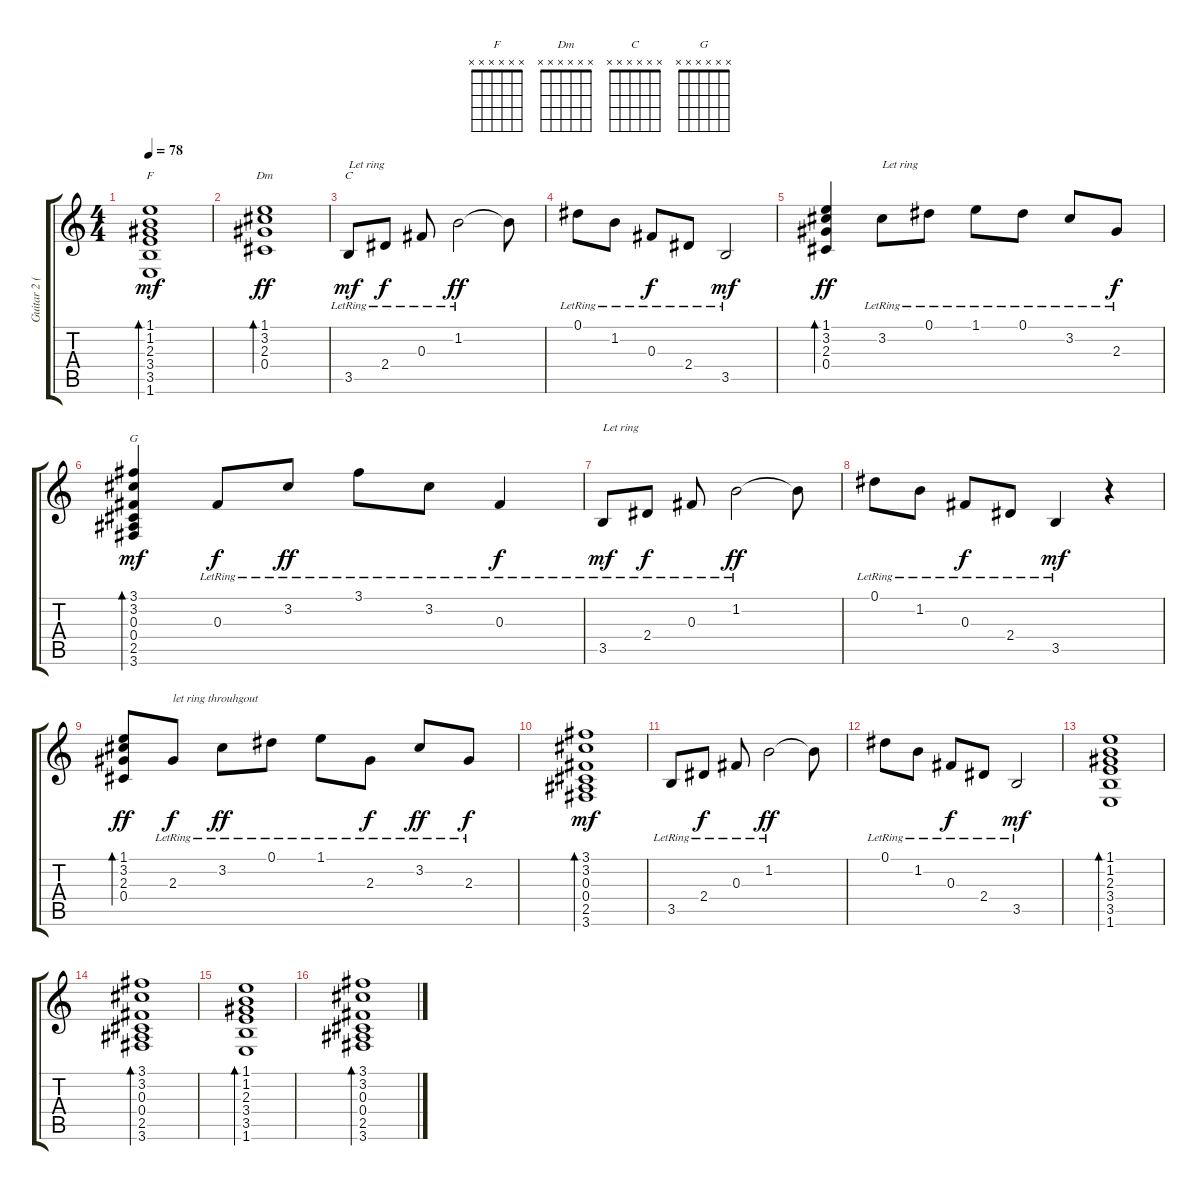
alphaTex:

\track ("Guitar 2 (Slash)" "Guitar 2 (") {instrument electricguitarjazz}
\staff {score tabs}
\tuning (Eb4 Bb3 Gb3 Db3 Ab2 Eb2) {hide}
\chord ("F" x x x x x x)
\chord ("Dm" x x x x x x)
\chord ("C" x x x x x x)
\chord ("G" x x x x x x)
\ts (4 4)
\tempo 78
\clef g2
\ks c
(1.1 1.2 2.3 3.4 3.5 1.6).1{bd 60 ch "F" dy mf} |
(1.1 3.2 2.3 0.4).1{bd 60 ch "Dm" dy ff} |
3.5{lr}.8{ch "C" txt "Let ring" dy mf} 2.4{lr}.8{dy f} 0.3{lr}.8 1.2{lr}.2{dy ff} 1.2{t}.8 |
0.1{lr}.8 1.2{lr}.8 0.3{lr}.8{dy f} 2.4{lr}.8 3.5{lr}.2{dy mf} |
(1.1 3.2 2.3 0.4).4{bd 60 dy ff} 3.2{lr}.8{txt "Let ring"} 0.1{lr}.8 1.1{lr}.8 0.1{lr}.8 3.2{lr}.8 2.3{lr}.8{dy f} |
(3.1 3.2 0.3 0.4 2.5 3.6).4{bd 60 ch "G" dy mf} 0.3{lr}.8{dy f} 3.2{lr}.8{dy ff} 3.1{lr}.8 3.2{lr}.8 0.3{lr}.4{dy f} |
3.5{lr}.8{txt "Let ring" dy mf} 2.4{lr}.8{dy f} 0.3{lr}.8 1.2{lr}.2{dy ff} 1.2{t}.8 |
0.1{lr}.8 1.2{lr}.8 0.3{lr}.8{dy f} 2.4{lr}.8 3.5{lr}.4{dy mf} r.4 |
(1.1 3.2 2.3 0.4).8{bd 60 dy ff} 2.3{lr}.8{txt "let ring throuhgout" dy f} 3.2{lr}.8{dy ff} 0.1{lr}.8 1.1{lr}.8 2.3{lr}.8{dy f} 3.2{lr}.8{dy ff} 2.3{lr}.8{dy f} |
(3.1 3.2 0.3 0.4 2.5 3.6).1{bd 60 dy mf} |
3.5{lr}.8 2.4{lr}.8{dy f} 0.3{lr}.8 1.2{lr}.2{dy ff} 1.2{t}.8 |
0.1{lr}.8 1.2{lr}.8 0.3{lr}.8{dy f} 2.4{lr}.8 3.5{lr}.2{dy mf} |
(1.1 1.2 2.3 3.4 3.5 1.6).1{bd 60} |
(3.1 3.2 0.3 0.4 2.5 3.6).1{bd 60} |
(1.1 1.2 2.3 3.4 3.5 1.6).1{bd 60} |
(3.1 3.2 0.3 0.4 2.5 3.6).1{bd 60}
